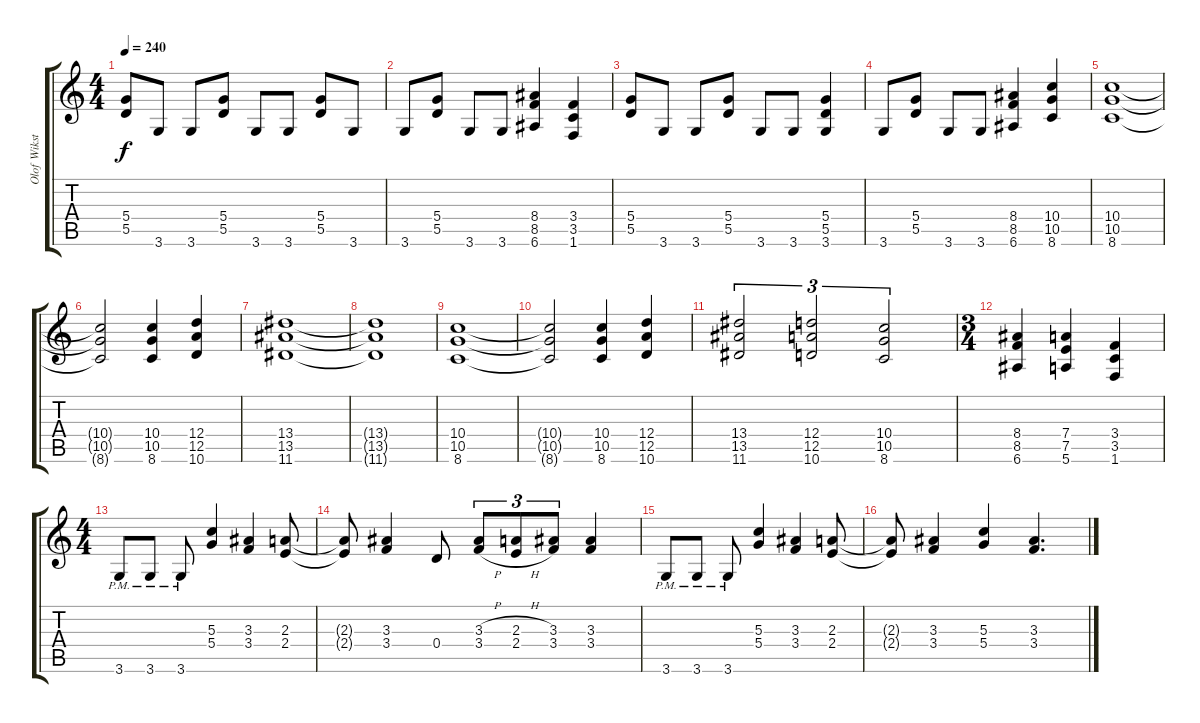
\track ("Olof Wikstrand" "Olof Wikst") {instrument overdrivenguitar}
\staff {score tabs}
\tuning (E4 B3 G3 D3 A2 E2) {hide}
\ts (4 4)
\tempo 240
\clef g2
\ks c
(5.4 5.5).8{dy f} 3.6.8 3.6.8 (5.4 5.5).8 3.6.8 3.6.8 (5.4 5.5).8 3.6.8 |
3.6.8 (5.4 5.5).8 3.6.8 3.6.8 (8.4 8.5 6.6).4 (3.4 3.5 1.6).4 |
(5.4 5.5).8 3.6.8 3.6.8 (5.4 5.5).8 3.6.8 3.6.8 (5.4 5.5 3.6).4 |
3.6.8 (5.4 5.5).8 3.6.8 3.6.8 (8.4 8.5 6.6).4 (10.4 10.5 8.6).4 |
(10.4 10.5 8.6).1 |
(10.4{t} 10.5{t} 8.6{t}).2 (10.4 10.5 8.6).4 (12.4 12.5 10.6).4 |
(13.4 13.5 11.6).1 |
(13.4{t} 13.5{t} 11.6{t}).1 |
(10.4 10.5 8.6).1 |
(10.4{t} 10.5{t} 8.6{t}).2 (10.4 10.5 8.6).4 (12.4 12.5 10.6).4 |
(13.4 13.5 11.6).2{tu (3 2)} (12.4 12.5 10.6).2{tu (3 2)} (10.4 10.5 8.6).2{tu (3 2)} |
\ts (3 4)
(8.4 8.5 6.6).4 (7.4 7.5 5.6).4 (3.4 3.5 1.6).4 |
\ts (4 4)
3.6{pm}.8 3.6{pm}.8 3.6{pm}.8 (5.3 5.4).4 (3.3 3.4).4 (2.3 2.4).8 |
(2.3{t} 2.4{t}).8 (3.3 3.4).4 0.4.8 (3.3{h} 3.4{h}).8{tu (3 2)} (2.3{h} 2.4{h}).8{tu (3 2)} (3.3 3.4).8{tu (3 2)} (3.3 3.4).4 |
3.6{pm}.8 3.6{pm}.8 3.6{pm}.8 (5.3 5.4).4 (3.3 3.4).4 (2.3 2.4).8 |
(2.3{t} 2.4{t}).8 (3.3 3.4).4 (5.3 5.4).4 (3.3 3.4).4{d}
